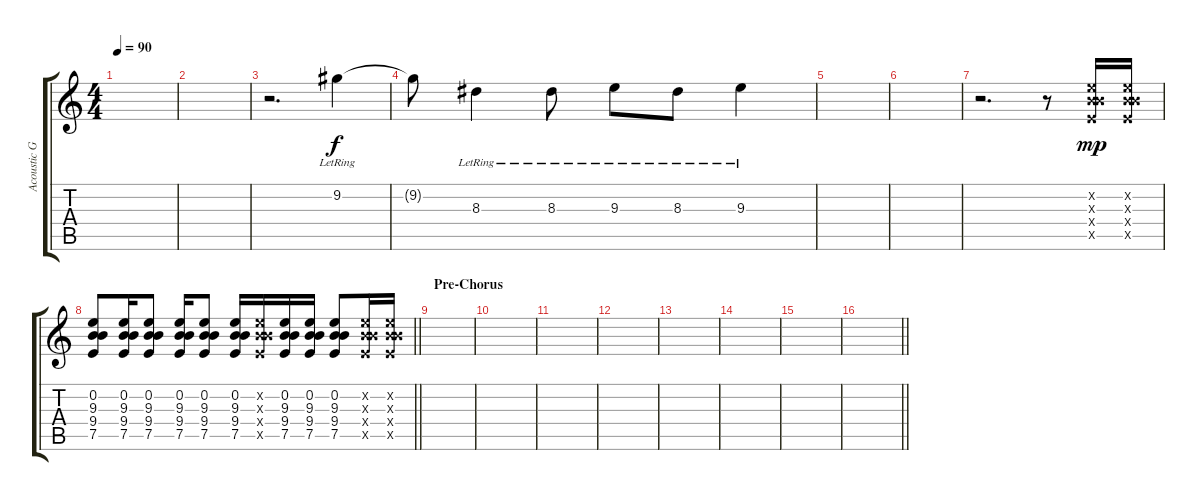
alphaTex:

\track ("Acoustic Guitar (Xulfi)" "Acoustic G") {instrument acousticguitarsteel}
\staff {score tabs}
\tuning (E4 B3 G3 D3 A2 D2) {hide}
\ts (4 4)
\tempo 90
\clef g2
\ks c
|
|
r.2{d} 9.2{lr}.4 |
9.2{t}.8 8.3{lr}.4 8.3{lr}.8 9.3{lr}.8 8.3{lr}.8 9.3{lr}.4 |
|
|
r.2{d} r.8 (0.2{x} 9.3{x} 9.4{x} 7.5{x}).16{dy mp} (0.2{x} 9.3{x} 9.4{x} 7.5{x}).16 |
\barLineRight lightlight
(0.2 9.3 9.4 7.5).8 (0.2 9.3 9.4 7.5).16 (0.2 9.3 9.4 7.5).8 (0.2 9.3 9.4 7.5).16 (0.2 9.3 9.4 7.5).8 (0.2 9.3 9.4 7.5).16 (0.2{x} 9.3{x} 9.4{x} 7.5{x}).16 (0.2 9.3 9.4 7.5).16 (0.2 9.3 9.4 7.5).16 (0.2 9.3 9.4 7.5).8 (0.2{x} 9.3{x} 9.4{x} 7.5{x}).16 (0.2{x} 9.3{x} 9.4{x} 7.5{x}).16 |
\section ("" "Pre-Chorus")
|
|
|
|
|
|
|
\barLineRight lightlight
